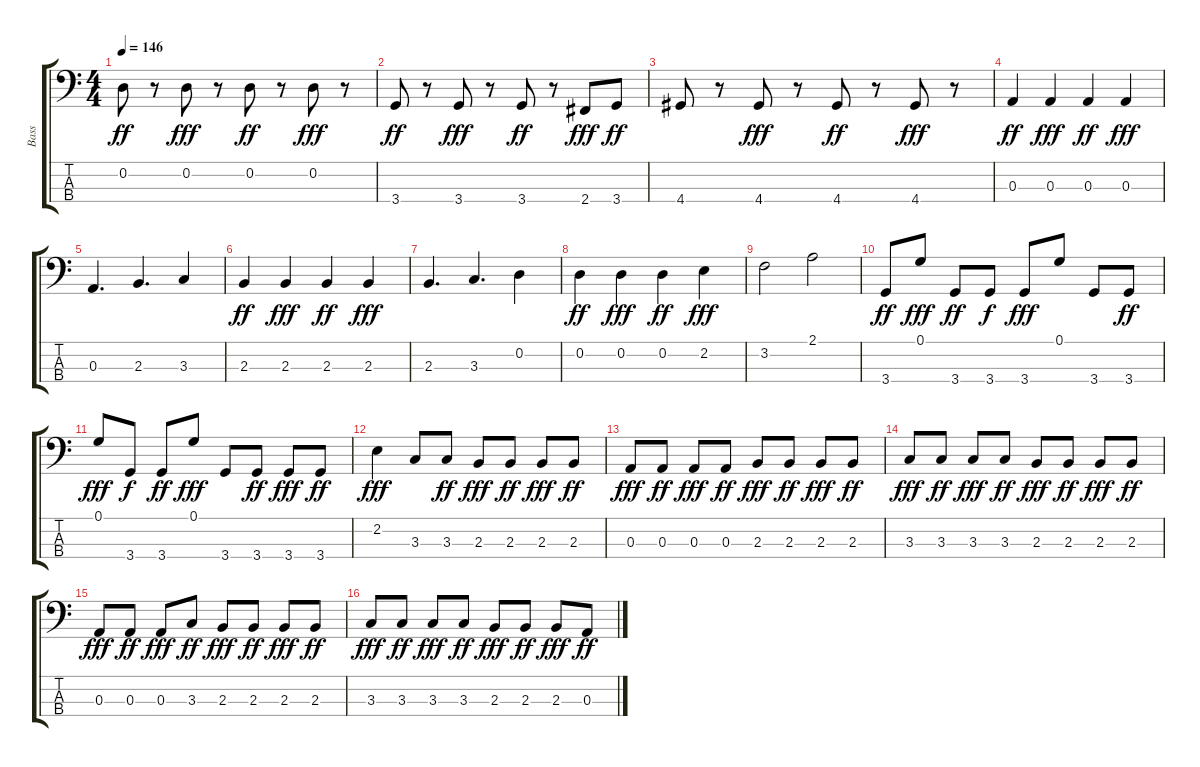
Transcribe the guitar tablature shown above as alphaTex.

\track ("Bass" "Bass") {instrument electricbassfinger}
\staff {score tabs}
\tuning (G2 D2 A1 E1) {hide}
\ts (4 4)
\tempo 146
\clef f4
\ks c
0.2.8{dy ff} r.8 0.2.8{dy fff} r.8 0.2.8{dy ff} r.8 0.2.8{dy fff} r.8 |
3.4.8{dy ff} r.8 3.4.8{dy fff} r.8 3.4.8{dy ff} r.8 2.4.8{dy fff} 3.4.8{dy ff} |
4.4.8 r.8 4.4.8{dy fff} r.8 4.4.8{dy ff} r.8 4.4.8{dy fff} r.8 |
0.3.4{dy ff} 0.3.4{dy fff} 0.3.4{dy ff} 0.3.4{dy fff} |
0.3.4{d} 2.3.4{d} 3.3.4 |
2.3.4{dy ff} 2.3.4{dy fff} 2.3.4{dy ff} 2.3.4{dy fff} |
2.3.4{d} 3.3.4{d} 0.2.4 |
0.2.4{dy ff} 0.2.4{dy fff} 0.2.4{dy ff} 2.2.4{dy fff} |
3.2.2 2.1.2 |
3.4.8{dy ff} 0.1.8{dy fff} 3.4.8{dy ff} 3.4.8{dy f} 3.4.8{dy fff} 0.1.8 3.4.8 3.4.8{dy ff} |
0.1.8{dy fff} 3.4.8{dy f} 3.4.8{dy ff} 0.1.8{dy fff} 3.4.8 3.4.8{dy ff} 3.4.8{dy fff} 3.4.8{dy ff} |
2.2.4{dy fff} 3.3.8 3.3.8{dy ff} 2.3.8{dy fff} 2.3.8{dy ff} 2.3.8{dy fff} 2.3.8{dy ff} |
0.3.8{dy fff} 0.3.8{dy ff} 0.3.8{dy fff} 0.3.8{dy ff} 2.3.8{dy fff} 2.3.8{dy ff} 2.3.8{dy fff} 2.3.8{dy ff} |
3.3.8{dy fff} 3.3.8{dy ff} 3.3.8{dy fff} 3.3.8{dy ff} 2.3.8{dy fff} 2.3.8{dy ff} 2.3.8{dy fff} 2.3.8{dy ff} |
0.3.8{dy fff} 0.3.8{dy ff} 0.3.8{dy fff} 3.3.8{dy ff} 2.3.8{dy fff} 2.3.8{dy ff} 2.3.8{dy fff} 2.3.8{dy ff} |
3.3.8{dy fff} 3.3.8{dy ff} 3.3.8{dy fff} 3.3.8{dy ff} 2.3.8{dy fff} 2.3.8{dy ff} 2.3.8{dy fff} 0.3.8{dy ff}
